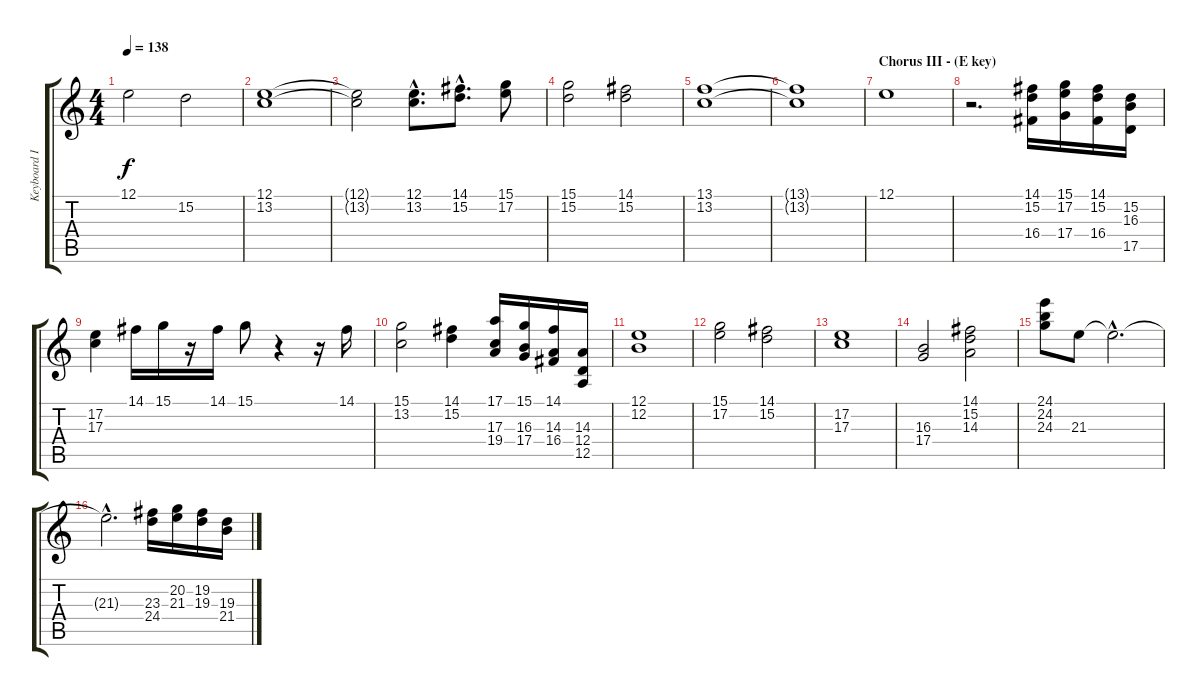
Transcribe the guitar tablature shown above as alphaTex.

\track ("Keyboard I" "Keyboard I") {instrument stringensemble1}
\staff {score tabs}
\tuning (E4 B3 G3 D3 A2 E2) {hide}
\ts (4 4)
\tempo 138
\clef g2
\ks c
12.1.2{dy f} 15.2.2 |
(12.1 13.2).1 |
(12.1{t} 13.2{t}).2 (12.1{hac} 13.2{hac}).8{d} (14.1{hac} 15.2{hac}).8{d} (15.1 17.2).8 |
(15.1 15.2).2 (14.1 15.2).2 |
(13.1 13.2).1 |
(13.1{t} 13.2{t}).1 |
\section ("" "Chorus III - (E key)")
12.1.1 |
r.2{d} (14.1 15.2 16.4).16 (15.1 17.2 17.4).16 (14.1 15.2 16.4).16 (15.2 16.3 17.5).16 |
(17.2 17.3).4 14.1.16 15.1.16 r.16 14.1.16 15.1.8 r.4 r.16 14.1.16 |
(15.1 13.2).2 (14.1 15.2).4 (17.1 17.3 19.4).16 (15.1 16.3 17.4).16 (14.1 14.3 16.4).16 (14.3 12.4 12.5).16 |
(12.1 12.2).1 |
(15.1 17.2).2 (14.1 15.2).2 |
(17.2 17.3).1 |
(16.3 17.4).2 (14.1 15.2 14.3).2 |
(24.1 24.2 24.3).8 21.3.8 21.3{hac t}.2{d} |
21.3{hac t}.2{d} (23.3 24.4).16 (20.2 21.3).16 (19.2 19.3).16 (19.3 21.4).16
